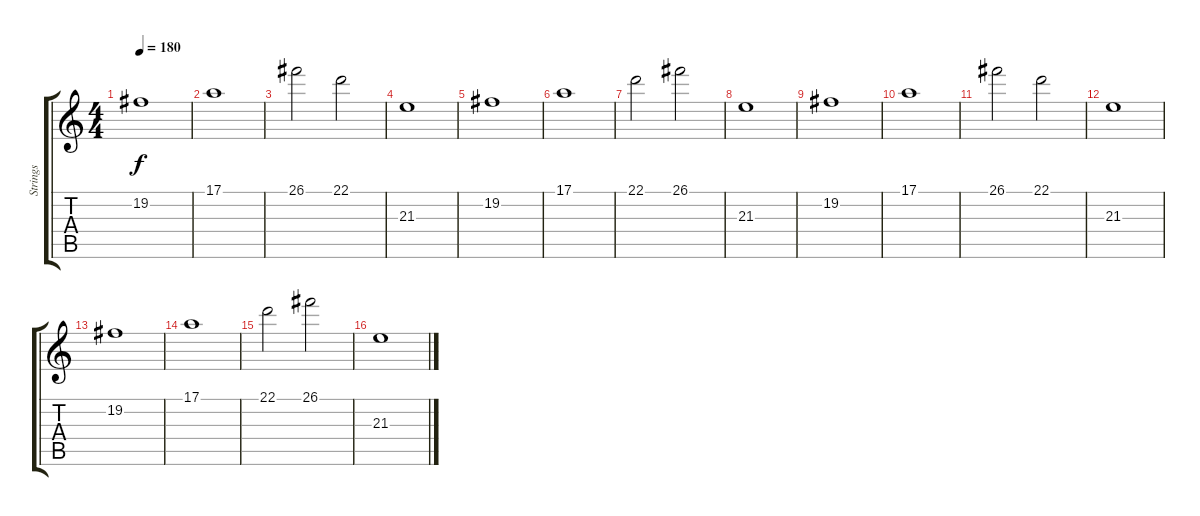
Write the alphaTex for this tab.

\track ("Strings" "Strings") {instrument stringensemble1}
\staff {score tabs}
\tuning (E4 B3 G3 D3 A2 E2) {hide}
\ts (4 4)
\tempo 180
\clef g2
\ks c
19.2.1{dy f} |
17.1.1 |
26.1.2 22.1.2 |
21.3.1 |
19.2.1 |
17.1.1 |
22.1.2 26.1.2 |
21.3.1 |
19.2.1 |
17.1.1 |
26.1.2 22.1.2 |
21.3.1 |
19.2.1 |
17.1.1 |
22.1.2 26.1.2 |
21.3.1
